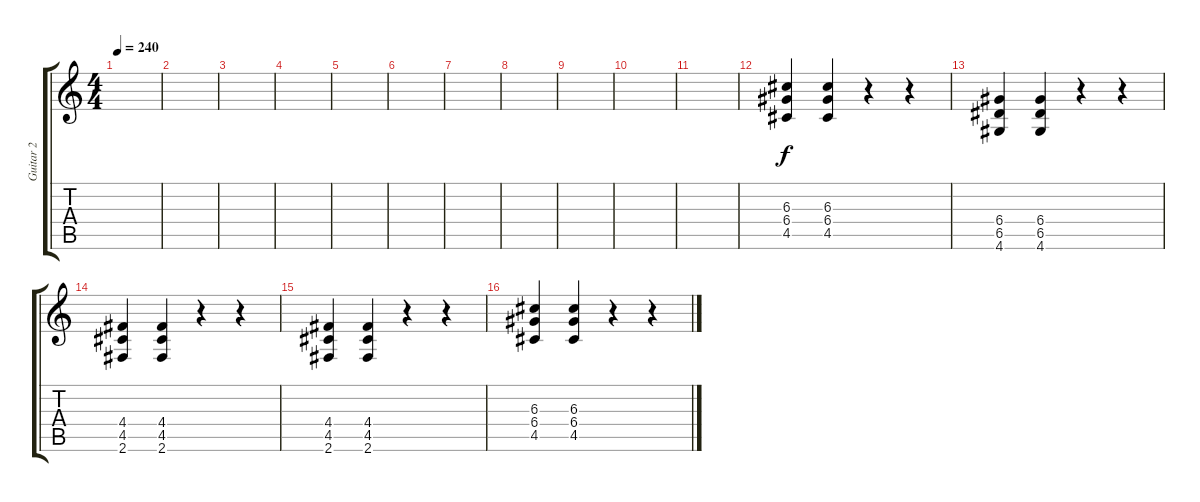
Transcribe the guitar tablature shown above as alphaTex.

\track ("Guitar 2" "Guitar 2") {instrument electricguitarclean}
\staff {score tabs}
\tuning (E4 B3 G3 D3 A2 E2) {hide}
\ts (4 4)
\tempo 240
\clef g2
\ks c
|
|
|
|
|
|
|
|
|
|
|
(6.3 6.4 4.5).4 (6.3 6.4 4.5).4 r.4 r.4 |
(6.4 6.5 4.6).4 (6.4 6.5 4.6).4 r.4 r.4 |
(4.4 4.5 2.6).4 (4.4 4.5 2.6).4 r.4 r.4 |
(4.4 4.5 2.6).4 (4.4 4.5 2.6).4 r.4 r.4 |
(6.3 6.4 4.5).4 (6.3 6.4 4.5).4 r.4 r.4
